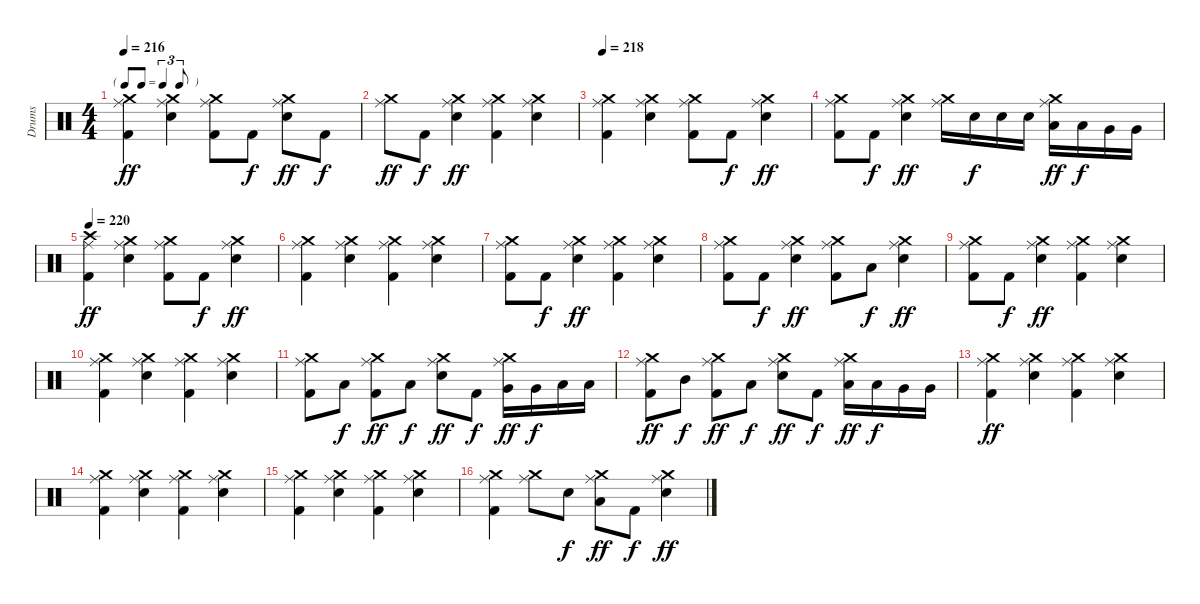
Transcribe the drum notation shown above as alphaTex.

\track ("Drums" "Drums") {instrument percussion}
\staff {score}
\articulation defaults
\ts (4 4)
\tf triplet8th
\tempo 216
\clef neutral
\ks c
("Crash medium (hit)" "Ride (middle)" "Kick (hit) 2").4{dy ff} ("Crash medium (hit)" "Ride (middle)" "Electric Snare (hit)").4 ("Crash medium (hit)" "Ride (middle)" "Kick (hit) 2").8 "Kick (hit) 2".8{dy f} ("Crash medium (hit)" "Ride (middle)" "Electric Snare (hit)").8{dy ff} "Kick (hit) 2".8{dy f} |
("Crash medium (hit)" "Ride (middle)").8{dy ff} "Kick (hit) 2".8{dy f} ("Crash medium (hit)" "Ride (middle)" "Electric Snare (hit)").4{dy ff} ("Crash medium (hit)" "Ride (middle)" "Kick (hit) 2").4 ("Crash medium (hit)" "Ride (middle)" "Electric Snare (hit)").4 |
\tempo 218
("Crash medium (hit)" "Ride (middle)" "Kick (hit) 2").4 ("Crash medium (hit)" "Ride (middle)" "Electric Snare (hit)").4 ("Crash medium (hit)" "Ride (middle)" "Kick (hit) 2").8 "Kick (hit) 2".8{dy f} ("Crash medium (hit)" "Ride (middle)" "Electric Snare (hit)").4{dy ff} |
("Crash medium (hit)" "Ride (middle)" "Kick (hit) 2").8 "Kick (hit) 2".8{dy f} ("Crash medium (hit)" "Ride (middle)" "Electric Snare (hit)").4{dy ff} ("Crash medium (hit)" "Ride (middle)").16 "Electric Snare (hit)".16{dy f} "Electric Snare (hit)".16 "Electric Snare (hit)".16 ("Crash medium (hit)" "Ride (middle)" "Low Tom (hit)").16{dy ff} "Low Tom (hit)".16{dy f} "Very Low Tom (hit)".16 "Very Low Tom (hit)".16 |
\tempo 220
("Crash high (hit)" "Ride (middle)" "Kick (hit) 2").4{dy ff} ("Crash medium (hit)" "Ride (middle)" "Electric Snare (hit)").4 ("Crash medium (hit)" "Ride (middle)" "Kick (hit) 2").8 "Kick (hit) 2".8{dy f} ("Crash medium (hit)" "Ride (middle)" "Electric Snare (hit)").4{dy ff} |
("Crash medium (hit)" "Ride (middle)" "Kick (hit) 2").4 ("Crash medium (hit)" "Ride (middle)" "Electric Snare (hit)").4 ("Crash medium (hit)" "Ride (middle)" "Kick (hit) 2").4 ("Crash medium (hit)" "Ride (middle)" "Electric Snare (hit)").4 |
("Crash medium (hit)" "Ride (middle)" "Kick (hit) 2").8 "Kick (hit) 2".8{dy f} ("Crash medium (hit)" "Ride (middle)" "Electric Snare (hit)").4{dy ff} ("Crash medium (hit)" "Ride (middle)" "Kick (hit) 2").4 ("Crash medium (hit)" "Ride (middle)" "Electric Snare (hit)").4 |
("Crash medium (hit)" "Ride (middle)" "Kick (hit) 2").8 "Kick (hit) 2".8{dy f} ("Crash medium (hit)" "Ride (middle)" "Electric Snare (hit)").4{dy ff} ("Crash medium (hit)" "Ride (middle)" "Kick (hit) 2").8 "Low Tom (hit)".8{dy f} ("Crash medium (hit)" "Ride (middle)" "Electric Snare (hit)").4{dy ff} |
("Crash medium (hit)" "Ride (middle)" "Kick (hit) 2").8 "Kick (hit) 2".8{dy f} ("Crash medium (hit)" "Ride (middle)" "Electric Snare (hit)").4{dy ff} ("Crash medium (hit)" "Ride (middle)" "Kick (hit) 2").4 ("Crash medium (hit)" "Ride (middle)" "Electric Snare (hit)").4 |
("Crash medium (hit)" "Ride (middle)" "Kick (hit) 2").4 ("Crash medium (hit)" "Ride (middle)" "Electric Snare (hit)").4 ("Crash medium (hit)" "Ride (middle)" "Kick (hit) 2").4 ("Crash medium (hit)" "Ride (middle)" "Electric Snare (hit)").4 |
("Crash medium (hit)" "Ride (middle)" "Kick (hit) 2").8 "Low Tom (hit)".8{dy f} ("Crash medium (hit)" "Ride (middle)" "Kick (hit) 2").8{dy ff} "Low Tom (hit)".8{dy f} ("Crash medium (hit)" "Ride (middle)" "Electric Snare (hit)").8{dy ff} "Kick (hit) 2".8{dy f} ("Crash medium (hit)" "Ride (middle)" "Very Low Tom (hit)").16{dy ff} "Very Low Tom (hit)".16{dy f} "Low Floor Tom (hit)".16 "Low Floor Tom (hit)".16 |
("Crash medium (hit)" "Ride (middle)" "Kick (hit) 2").8{dy ff} "Mid Tom (hit)".8{dy f} ("Crash medium (hit)" "Ride (middle)" "Kick (hit) 2").8{dy ff} "Low Tom (hit)".8{dy f} ("Crash medium (hit)" "Ride (middle)" "Electric Snare (hit)").8{dy ff} "Kick (hit) 2".8{dy f} ("Crash medium (hit)" "Ride (middle)" "Low Tom (hit)").16{dy ff} "Low Tom (hit)".16{dy f} "Very Low Tom (hit)".16 "Very Low Tom (hit)".16 |
("Crash medium (hit)" "Ride (middle)" "Kick (hit) 2").4{dy ff} ("Crash medium (hit)" "Ride (middle)" "Electric Snare (hit)").4 ("Crash medium (hit)" "Ride (middle)" "Kick (hit) 2").4 ("Crash medium (hit)" "Ride (middle)" "Electric Snare (hit)").4 |
("Crash medium (hit)" "Ride (middle)" "Kick (hit) 2").4 ("Crash medium (hit)" "Ride (middle)" "Electric Snare (hit)").4 ("Crash medium (hit)" "Ride (middle)" "Kick (hit) 2").4 ("Crash medium (hit)" "Ride (middle)" "Electric Snare (hit)").4 |
("Crash medium (hit)" "Ride (middle)" "Kick (hit) 2").4 ("Crash medium (hit)" "Ride (middle)" "Electric Snare (hit)").4 ("Crash medium (hit)" "Ride (middle)" "Kick (hit) 2").4 ("Crash medium (hit)" "Ride (middle)" "Electric Snare (hit)").4 |
("Crash medium (hit)" "Ride (middle)" "Kick (hit) 2").4 ("Crash medium (hit)" "Ride (middle)").8 "Electric Snare (hit)".8{dy f} ("Crash medium (hit)" "Ride (middle)" "Low Tom (hit)").8{dy ff} "Kick (hit) 2".8{dy f} ("Crash medium (hit)" "Ride (middle)" "Electric Snare (hit)").4{dy ff}
